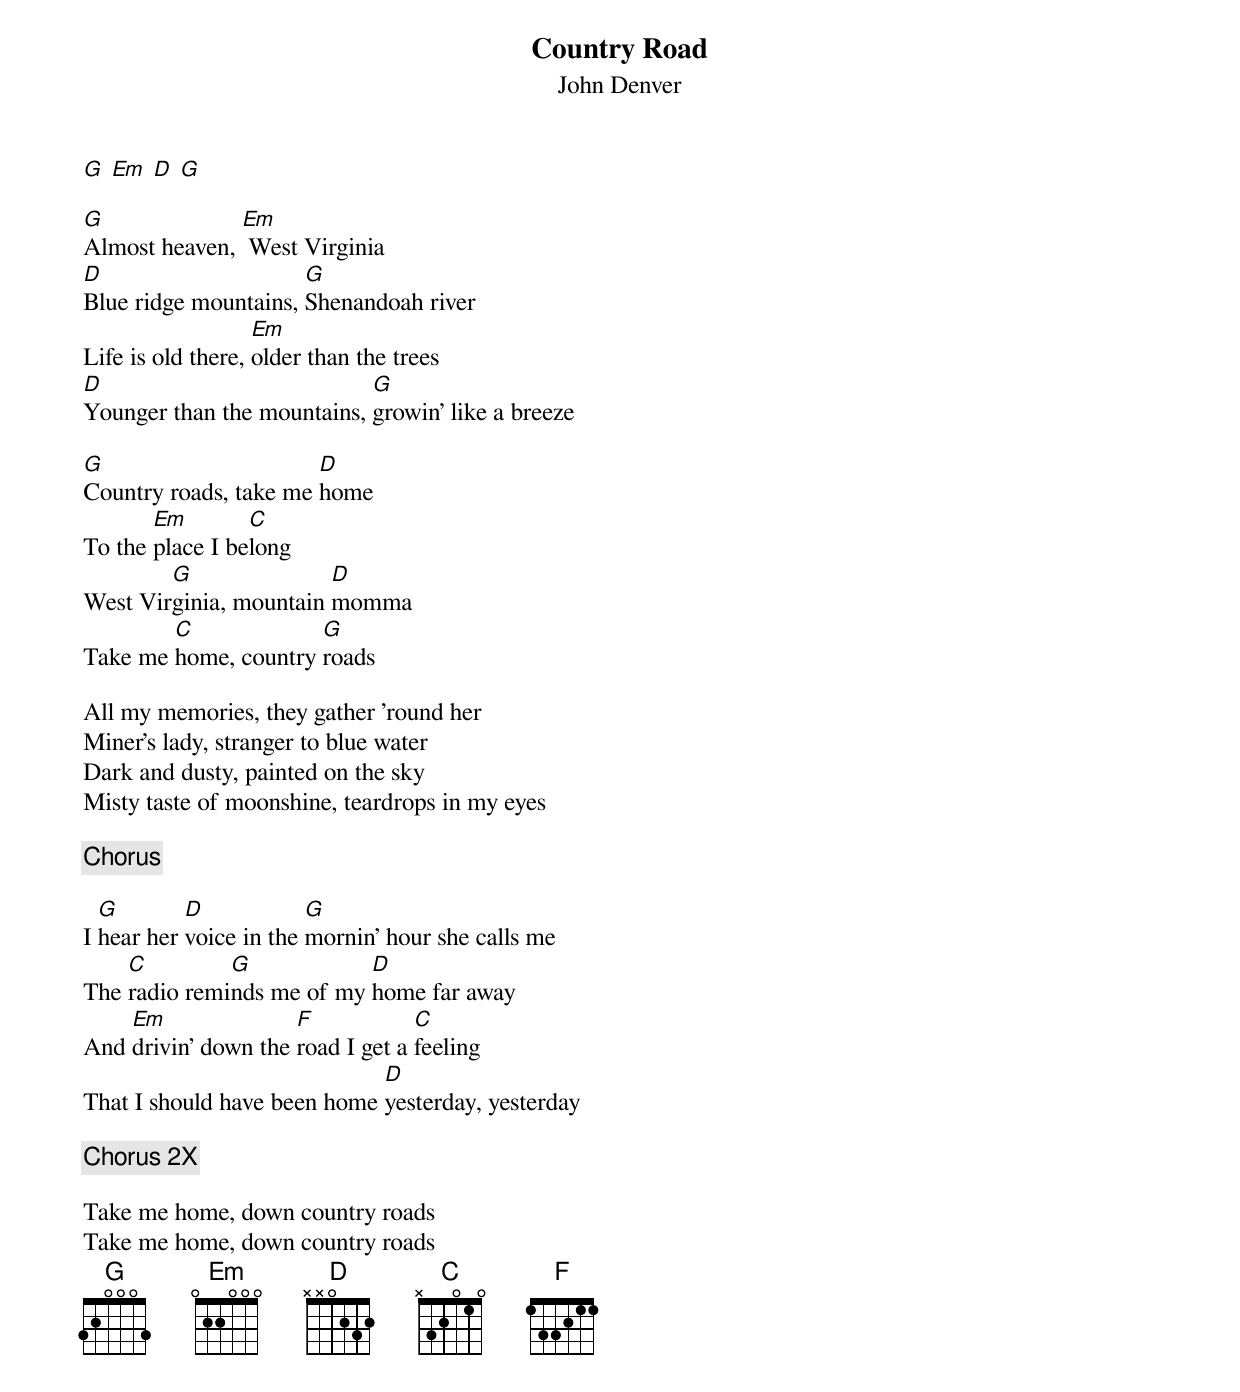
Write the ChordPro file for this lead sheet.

{title: Country Road}
{subtitle: John Denver}

[G] [Em] [D] [G]

[G]Almost heaven, [Em] West Virginia
[D]Blue ridge mountains, [G]Shenandoah river
Life is old there, [Em]older than the trees
[D]Younger than the mountains, [G]growin' like a breeze

[G]Country roads, take me [D]home
To the [Em]place I be[C]long
West Vir[G]ginia, mountain [D]momma
Take me [C]home, country [G]roads

All my memories, they gather 'round her
Miner's lady, stranger to blue water
Dark and dusty, painted on the sky
Misty taste of moonshine, teardrops in my eyes

{c:Chorus}

I [G]hear her [D]voice in the [G]mornin' hour she calls me
The [C]radio remi[G]nds me of my [D]home far away
And [Em]drivin' down the [F]road I get a [C]feeling
That I should have been home [D]yesterday, yesterday

{c:Chorus 2X}

Take me home, down country roads
Take me home, down country roads
